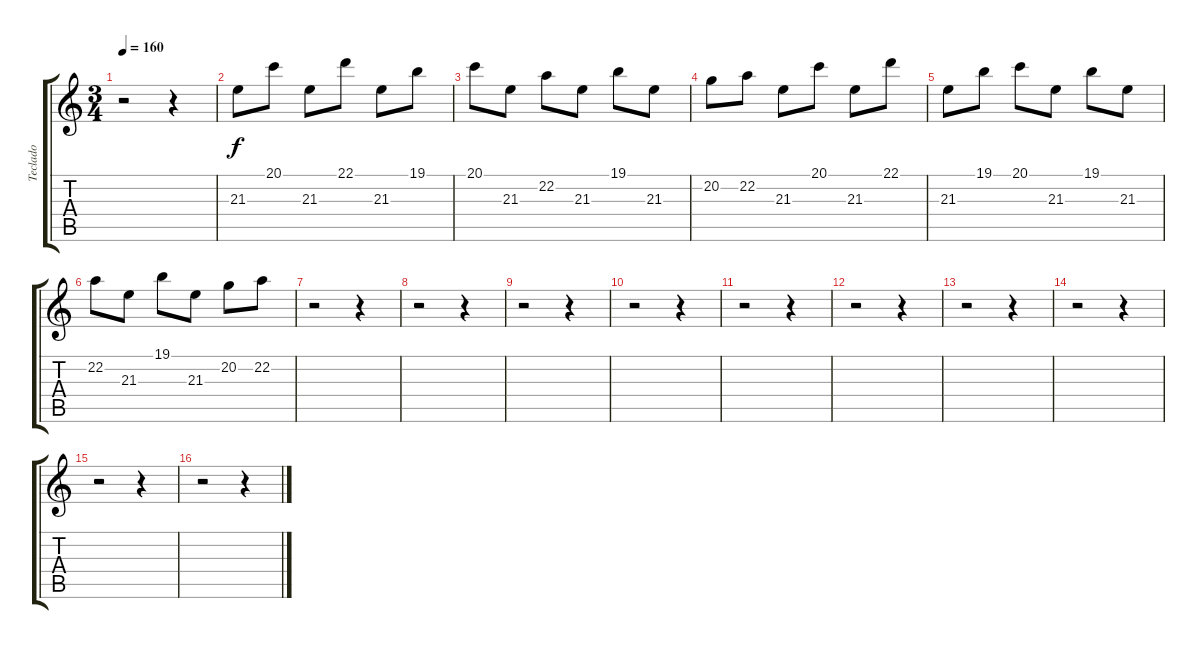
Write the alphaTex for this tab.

\track ("Teclado" "Teclado") {instrument musicbox}
\staff {score tabs}
\tuning (E4 B3 G3 D3 A2 E2) {hide}
\ts (3 4)
\tempo 160
\clef g2
\ks c
r.2{dy f} r.4 |
21.3.8 20.1.8 21.3.8 22.1.8 21.3.8 19.1.8 |
20.1.8 21.3.8 22.2.8 21.3.8 19.1.8 21.3.8 |
20.2.8 22.2.8 21.3.8 20.1.8 21.3.8 22.1.8 |
21.3.8 19.1.8 20.1.8 21.3.8 19.1.8 21.3.8 |
22.2.8 21.3.8 19.1.8 21.3.8 20.2.8 22.2.8 |
r.2 r.4 |
r.2 r.4 |
r.2 r.4 |
r.2 r.4 |
r.2 r.4 |
r.2 r.4 |
r.2 r.4 |
r.2 r.4 |
r.2 r.4 |
r.2 r.4
